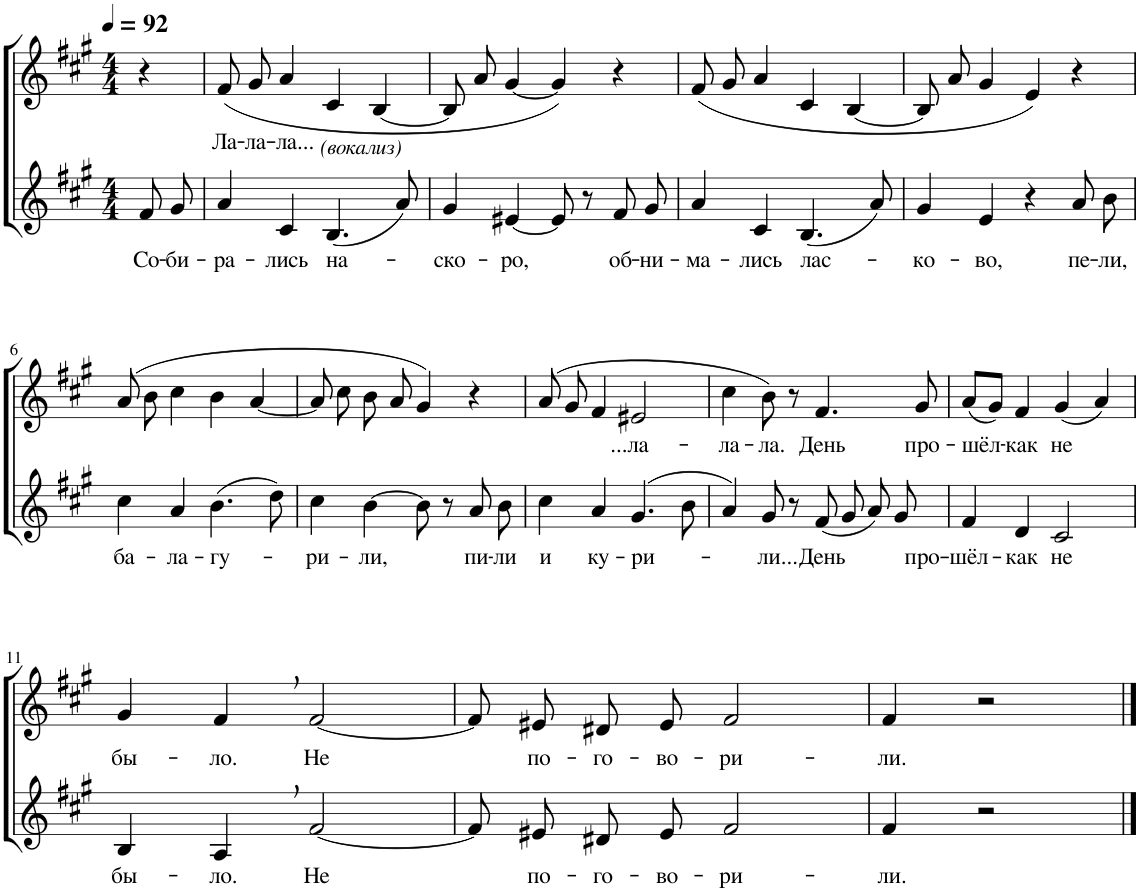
**kern	**text	**kern	**text
*part2	*part2	*part1	*part1
*staff2	*staff2	*staff1	*staff1
*I"Голос	*	*I"Голос	*
*clefG2	*	*clefG2	*
*k[f#c#g#]	*	*k[f#c#g#]	*
*M4/4	*	*M4/4	*
*MM92	*	*MM92	*
=1	=1	=1	=1
!	!LO:LY:b	!	!
8f#/L	Со-	4r	.
!	!LO:LY:b	!	!
8g#/J	-би-	.	.
=2	=2	=2	=2
!	!LO:LY:b	!	!LO:LY:b
4a/	-ра-	(8f#/	Ла-
!	!	!	!LO:LY:b
.	.	8g#/	-ла-
!	!LO:LY:b	!	!LO:LY:b
4c#/	-лись	4a/	-ла...
!	!	!LO:TX:b:i:t=(вокализ)	!
!	!LO:LY:b	!	!
(4.B/	на-	4c#/	.
.	.	[4B/	.
8a/)	.	.	.
=3	=3	=3	=3
!	!LO:LY:b	!	!
4g#/	-ско-	8B/]	.
.	.	8a/	.
!	!LO:LY:b	!	!
[4e#X/	-ро,	[4g#/	.
8e#/]	.	4g#/])	.
8r	.	.	.
!	!LO:LY:b	!	!
8f#/L	об-	4r	.
!	!LO:LY:b	!	!
8g#/J	-ни-	.	.
=4	=4	=4	=4
!	!LO:LY:b	!	!
4a/	-ма-	(8f#/	.
.	.	8g#/	.
!	!LO:LY:b	!	!
4c#/	-лись	4a/	.
!	!LO:LY:b	!	!
(4.B/	лас-	4c#/	.
.	.	[4B/	.
8a/)	.	.	.
=5	=5	=5	=5
!	!LO:LY:b	!	!
4g#/	-ко-	8B/]	.
.	.	8a/	.
!	!LO:LY:b	!	!
4e/	-во,	4g#/	.
4r	.	4e/)	.
!	!LO:LY:b	!	!
8a/L	пе-	4r	.
!	!LO:LY:b	!	!
8b/J	-ли,	.	.
!!LO:LB:g=z
=6	=6	=6	=6
!	!LO:LY:b	!	!
4cc#\	ба-	(8a/	.
.	.	8b\	.
!	!LO:LY:b	!	!
4a/	-ла-	4cc#\	.
!	!LO:LY:b	!	!
(4.b\	-гу-	4b\	.
.	.	[4a/	.
8dd\)	.	.	.
=7	=7	=7	=7
!	!LO:LY:b	!	!
4cc#\	-ри-	8a/]	.
.	.	8cc#\	.
!	!LO:LY:b	!	!
[4b\	-ли,	8b\	.
.	.	8a/	.
8b\]	.	4g#/)	.
8r	.	.	.
!	!LO:LY:b	!	!
8a/L	пи-	4r	.
!	!LO:LY:b	!	!
8b/J	-ли	.	.
=8	=8	=8	=8
!	!LO:LY:b	!	!
4cc#\	и	(8a/	.
.	.	8g#/	.
!	!LO:LY:b	!	!
4a/	ку-	4f#/	.
!	!LO:LY:b	!	!LO:LY:b
(4.g#/	-ри-	2e#X/	...ла-
8b\	.	.	.
=9	=9	=9	=9
!	!	!	!LO:LY:b
4a/)	.	4cc#\	-ла-
!	!LO:LY:b	!	!LO:LY:b
8g#/	-ли...	8b\)	-ла.
8r	.	8r	.
!	!LO:LY:b	!	!LO:LY:b
(8f#/L	День	4.f#/	День
8g#/J	.	.	.
8a/L)	.	.	.
!	!LO:LY:b	!	!LO:LY:b
8g#/J	про-	8g#/	про-
=10	=10	=10	=10
!	!LO:LY:b	!	!LO:LY:b
4f#/	-шёл-	(8a/L	-шёл-
.	.	8g#/J)	.
!	!LO:LY:b	!	!LO:LY:b
4d/	-как	4f#/	-как
!	!LO:LY:b	!	!LO:LY:b
2c#/	не	(4g#/	не
.	.	4a/)	.
!!LO:LB:g=z
=11	=11	=11	=11
!	!LO:LY:b	!	!LO:LY:b
4B/	бы-	4g#/	бы-
!	!LO:LY:b	!	!LO:LY:b
4A,/	-ло.	4f#,/	-ло.
!	!LO:LY:b	!	!LO:LY:b
[2f#/	Не	[2f#/	Не
=12	=12	=12	=12
8f#/L]	.	8f#/]	.
!	!LO:LY:b	!	!LO:LY:b
8e#X/J	по-	8e#X/	по-
!	!LO:LY:b	!	!LO:LY:b
8d#X/L	-го-	8d#X/	-го-
!	!LO:LY:b	!	!LO:LY:b
8e#/J	-во-	8e#/	-во-
!	!LO:LY:b	!	!LO:LY:b
2f#/	-ри-	2f#/	-ри-
=13	=13	=13	=13
!	!LO:LY:b	!	!LO:LY:b
4f#/	-ли.	4f#/	-ли.
2r	.	2r	.
==	==	==	==
*-	*-	*-	*-
